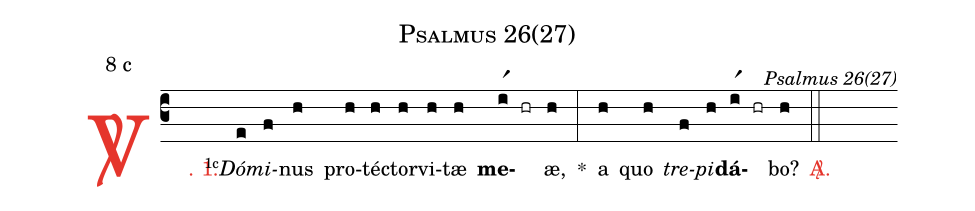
name: Psalmus 26(27);
mode: 8;
mode-differentia: c;
commentary: Psalmus 26(27);
nabc-lines: 1;
%%
(c3)

<c><sp>V/</sp>. 1.</c>() <v>\VSup{1c}</v><i>Dó</i>(e)<i>mi</i>(f)nus(h) pro(h)téc(h)tor(h)vi(h)tæ(h) <b>me</b>(ir1)(hr)æ,(h) *(:) a(h) quo(h) <i>tre</i>(f)<i>pi</i>(h)<b>dá</b>(ir1)(hr)bo?(h)

<c><sp>A/</sp>.</c>(::)
